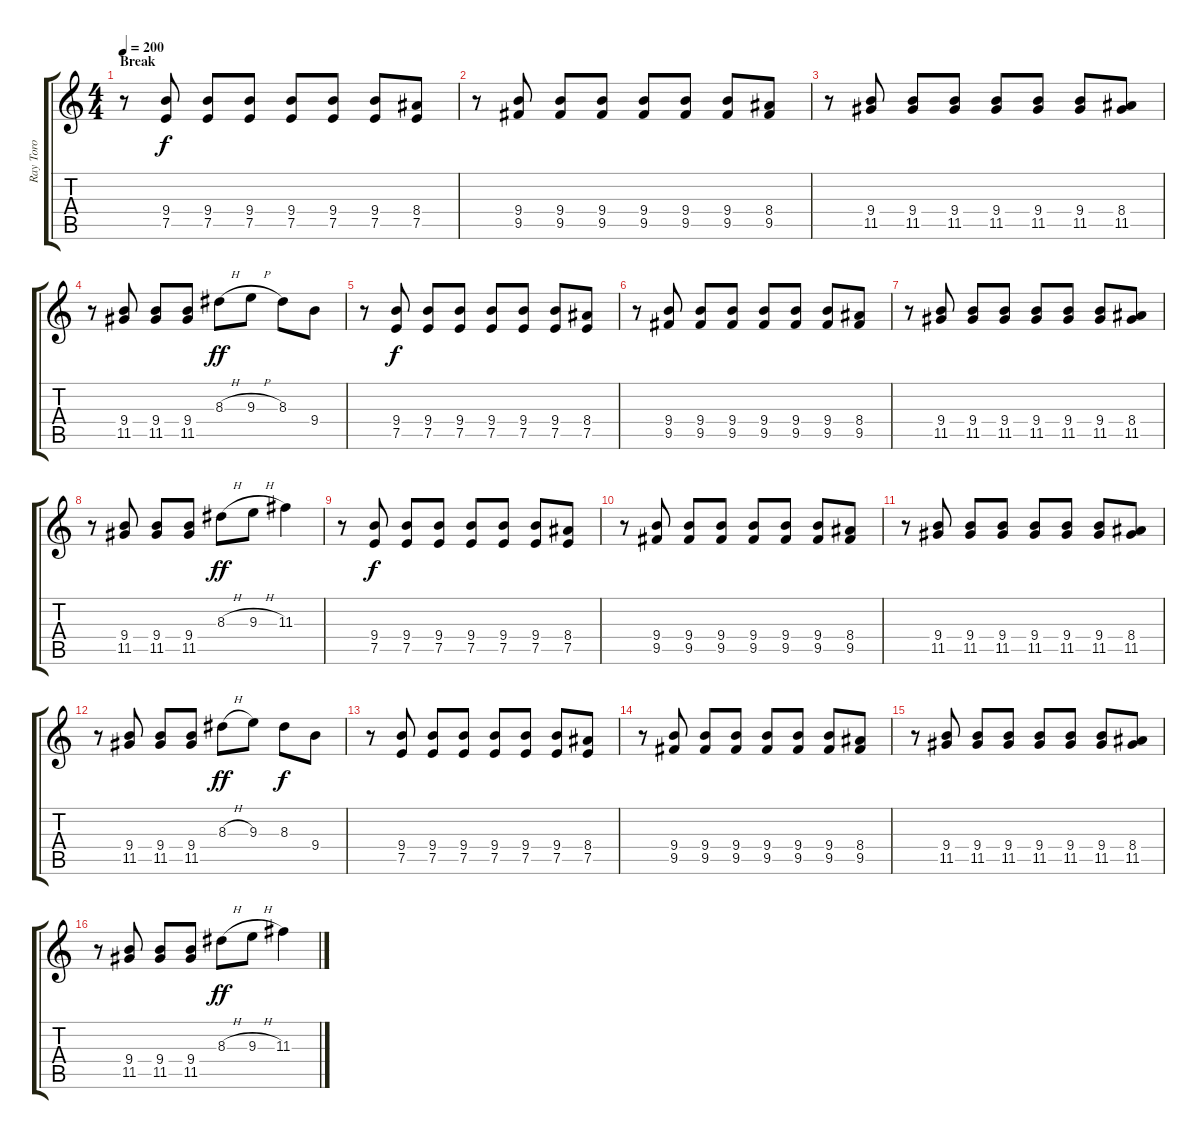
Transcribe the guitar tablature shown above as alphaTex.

\track ("Ray Toro" "Ray Toro") {instrument distortionguitar}
\staff {score tabs}
\tuning (E4 B3 G3 D3 A2 D2) {hide}
\ts (4 4)
\section ("" "Break")
\tempo 200
\clef g2
\ks c
r.8{dy f} (9.4 7.5).8 (9.4 7.5).8 (9.4 7.5).8 (9.4 7.5).8 (9.4 7.5).8 (9.4 7.5).8 (8.4 7.5).8 |
r.8 (9.4 9.5).8 (9.4 9.5).8 (9.4 9.5).8 (9.4 9.5).8 (9.4 9.5).8 (9.4 9.5).8 (8.4 9.5).8 |
r.8 (9.4 11.5).8 (9.4 11.5).8 (9.4 11.5).8 (9.4 11.5).8 (9.4 11.5).8 (9.4 11.5).8 (8.4 11.5).8 |
r.8 (9.4 11.5).8 (9.4 11.5).8 (9.4 11.5).8 8.3{h}.8{dy ff} 9.3{h}.8 8.3.8 9.4.8 |
r.8 (9.4 7.5).8{dy f} (9.4 7.5).8 (9.4 7.5).8 (9.4 7.5).8 (9.4 7.5).8 (9.4 7.5).8 (8.4 7.5).8 |
r.8 (9.4 9.5).8 (9.4 9.5).8 (9.4 9.5).8 (9.4 9.5).8 (9.4 9.5).8 (9.4 9.5).8 (8.4 9.5).8 |
r.8 (9.4 11.5).8 (9.4 11.5).8 (9.4 11.5).8 (9.4 11.5).8 (9.4 11.5).8 (9.4 11.5).8 (8.4 11.5).8 |
r.8 (9.4 11.5).8 (9.4 11.5).8 (9.4 11.5).8 8.3{h}.8{dy ff} 9.3{h}.8 11.3.4 |
r.8 (9.4 7.5).8{dy f} (9.4 7.5).8 (9.4 7.5).8 (9.4 7.5).8 (9.4 7.5).8 (9.4 7.5).8 (8.4 7.5).8 |
r.8 (9.4 9.5).8 (9.4 9.5).8 (9.4 9.5).8 (9.4 9.5).8 (9.4 9.5).8 (9.4 9.5).8 (8.4 9.5).8 |
r.8 (9.4 11.5).8 (9.4 11.5).8 (9.4 11.5).8 (9.4 11.5).8 (9.4 11.5).8 (9.4 11.5).8 (8.4 11.5).8 |
r.8 (9.4 11.5).8 (9.4 11.5).8 (9.4 11.5).8 8.3{h}.8{dy ff} 9.3.8 8.3.8{dy f} 9.4.8 |
r.8 (9.4 7.5).8 (9.4 7.5).8 (9.4 7.5).8 (9.4 7.5).8 (9.4 7.5).8 (9.4 7.5).8 (8.4 7.5).8 |
r.8 (9.4 9.5).8 (9.4 9.5).8 (9.4 9.5).8 (9.4 9.5).8 (9.4 9.5).8 (9.4 9.5).8 (8.4 9.5).8 |
r.8 (9.4 11.5).8 (9.4 11.5).8 (9.4 11.5).8 (9.4 11.5).8 (9.4 11.5).8 (9.4 11.5).8 (8.4 11.5).8 |
r.8 (9.4 11.5).8 (9.4 11.5).8 (9.4 11.5).8 8.3{h}.8{dy ff} 9.3{h}.8 11.3.4
